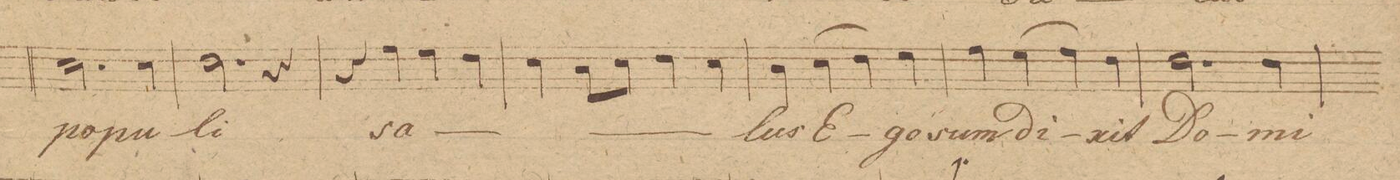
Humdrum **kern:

**kern	**text
*I"Tenore 2do	*
*clefC4	*
*k[]	*
*met(c|)	*
*M2/2	*
2.B\	po
4B\	pu
=53	=53
2.c\	li
4r	.
=54	=54
4r	.
4e\	sa-
4d\	.
4c\	.
=55	=55
4B\	.
8A\L	.
8B\J	.
4c\	.
4B\	.
=56	=56
4A\	-lus
(4B\	E-
4c\)	.
4d\	-go
=57	=57
4e\	sum
(4d\	di-
4e\)	.
4c\	-xit
=58	=58
2.c\	Do-
4c\	-mi-
=59	=59
*-	*-
